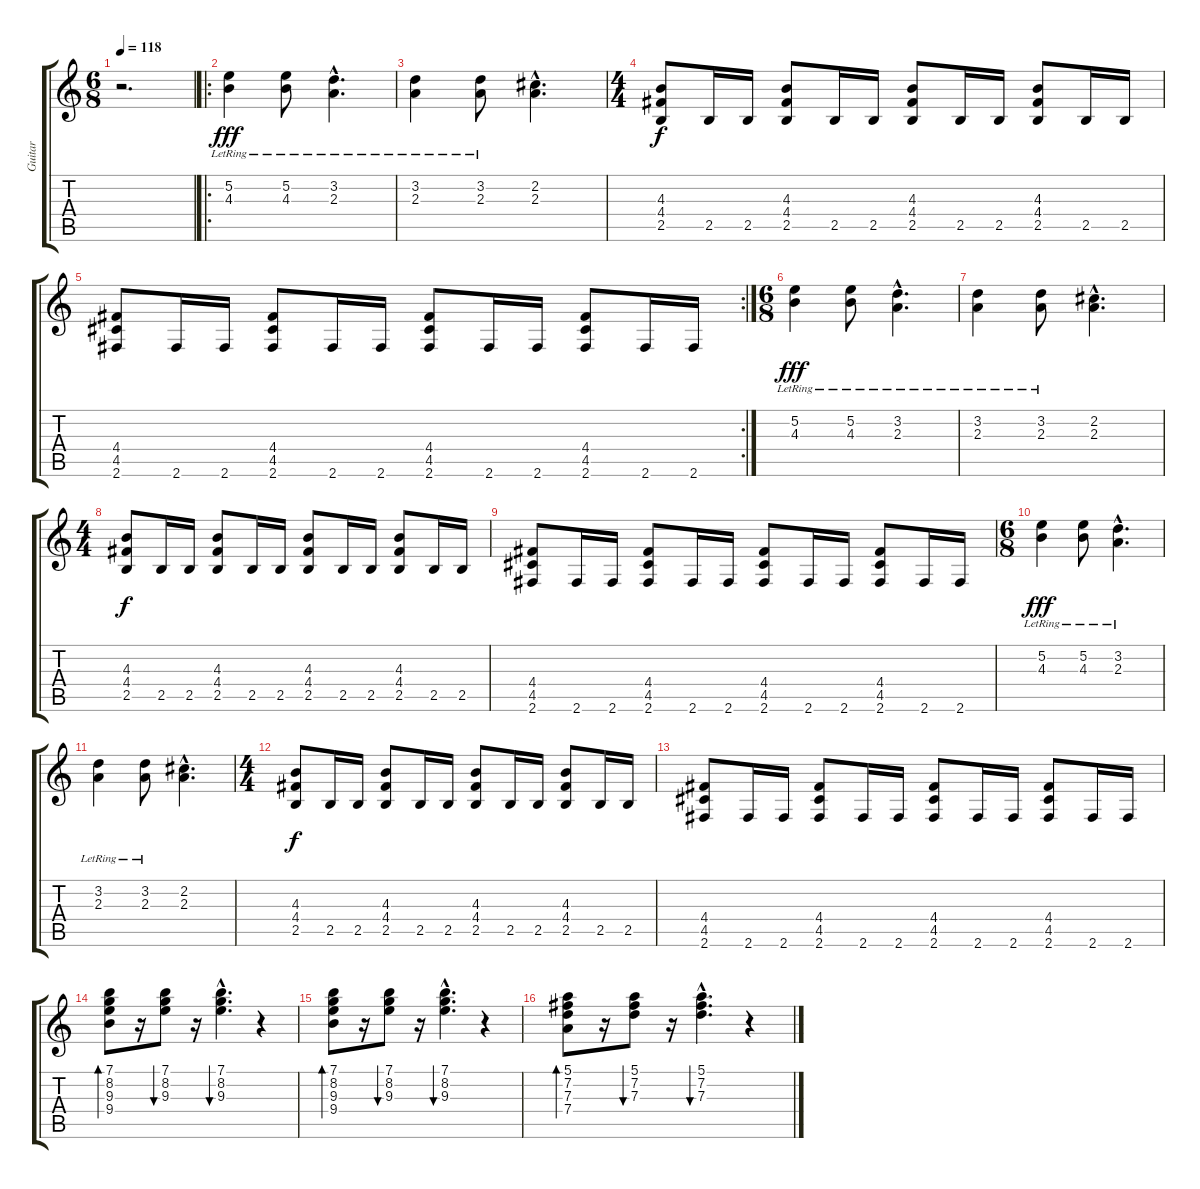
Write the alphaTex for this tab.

\track ("Guitar" "Guitar") {instrument distortionguitar}
\staff {score tabs}
\tuning (E4 B3 G3 D3 A2 E2) {hide}
\ts (6 8)
\tempo 118
\clef g2
\ks c
r.2{d dy fff instrument distortionguitar} |
\ro
(5.2{lr} 4.3{lr}).4 (5.2{lr} 4.3{lr}).8 (3.2{hac lr} 2.3{hac lr}).4{d} |
(3.2{lr} 2.3{lr}).4 (3.2{lr} 2.3{lr}).8 (2.2{hac} 2.3{hac}).4{d} |
\ts (4 4)
(4.3 4.4 2.5).8{dy f} 2.5.16 2.5.16 (4.3 4.4 2.5).8 2.5.16 2.5.16 (4.3 4.4 2.5).8 2.5.16 2.5.16 (4.3 4.4 2.5).8 2.5.16 2.5.16 |
\rc 2
(4.4 4.5 2.6).8 2.6.16 2.6.16 (4.4 4.5 2.6).8 2.6.16 2.6.16 (4.4 4.5 2.6).8 2.6.16 2.6.16 (4.4 4.5 2.6).8 2.6.16 2.6.16 |
\ts (6 8)
(5.2{lr} 4.3{lr}).4{dy fff} (5.2{lr} 4.3{lr}).8 (3.2{hac lr} 2.3{hac lr}).4{d} |
(3.2{lr} 2.3{lr}).4 (3.2{lr} 2.3{lr}).8 (2.2{hac} 2.3{hac}).4{d} |
\ts (4 4)
(4.3 4.4 2.5).8{dy f} 2.5.16 2.5.16 (4.3 4.4 2.5).8 2.5.16 2.5.16 (4.3 4.4 2.5).8 2.5.16 2.5.16 (4.3 4.4 2.5).8 2.5.16 2.5.16 |
(4.4 4.5 2.6).8 2.6.16 2.6.16 (4.4 4.5 2.6).8 2.6.16 2.6.16 (4.4 4.5 2.6).8 2.6.16 2.6.16 (4.4 4.5 2.6).8 2.6.16 2.6.16 |
\ts (6 8)
(5.2{lr} 4.3{lr}).4{dy fff} (5.2{lr} 4.3{lr}).8 (3.2{hac lr} 2.3{hac lr}).4{d} |
(3.2{lr} 2.3{lr}).4 (3.2{lr} 2.3{lr}).8 (2.2{hac} 2.3{hac}).4{d} |
\ts (4 4)
(4.3 4.4 2.5).8{dy f} 2.5.16 2.5.16 (4.3 4.4 2.5).8 2.5.16 2.5.16 (4.3 4.4 2.5).8 2.5.16 2.5.16 (4.3 4.4 2.5).8 2.5.16 2.5.16 |
(4.4 4.5 2.6).8 2.6.16 2.6.16 (4.4 4.5 2.6).8 2.6.16 2.6.16 (4.4 4.5 2.6).8 2.6.16 2.6.16 (4.4 4.5 2.6).8 2.6.16 2.6.16 |
(7.1 8.2 9.3 9.4).8{bd 60 volume 16 instrument electricguitarclean} r.16 (7.1 8.2 9.3).8{bu 60} r.16 (7.1{hac} 8.2{hac} 9.3{hac}).4{d bu 60} r.4 |
(7.1 8.2 9.3 9.4).8{bd 60} r.16 (7.1 8.2 9.3).8{bu 60} r.16 (7.1{hac} 8.2{hac} 9.3{hac}).4{d bu 60} r.4 |
(5.1 7.2 7.3 7.4).8{bd 60} r.16 (5.1 7.2 7.3).8{bu 60} r.16 (5.1{hac} 7.2{hac} 7.3{hac}).4{d bu 60} r.4
